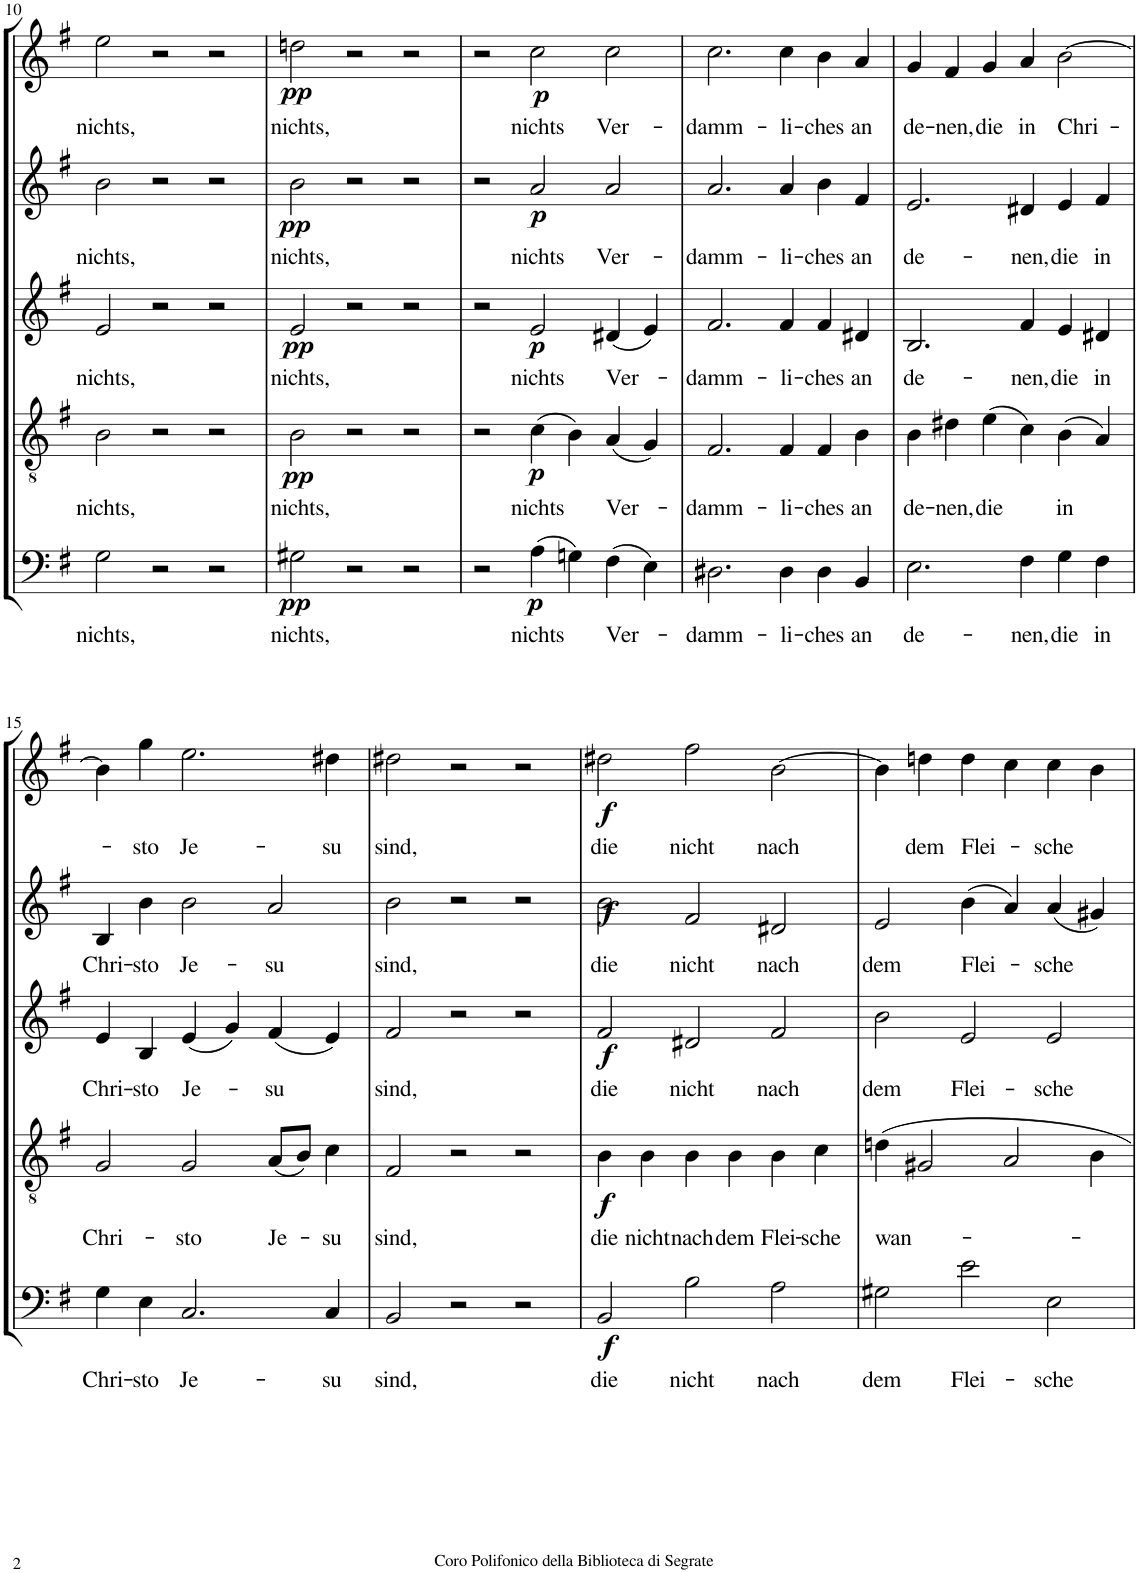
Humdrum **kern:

**kern	**text	**dynam	**kern	**text	**dynam	**kern	**text	**dynam	**kern	**text	**dynam	**kern	**text	**dynam
*part5	*part5	*part5	*part4	*part4	*part4	*part3	*part3	*part3	*part2	*part2	*part2	*part1	*part1	*part1
*staff5	*staff5	*staff5	*staff4	*staff4	*staff4	*staff3	*staff3	*staff3	*staff2	*staff2	*staff2	*staff1	*staff1	*staff1
*I"Bassi	*	*	*I"Tenori	*	*	*I"Contralti II	*	*	*I"Contralti I	*	*	*I"Soprani	*	*
!!LO:PB:g=z
*clefF4	*	*	*clefGv2	*	*	*clefG2	*	*	*clefG2	*	*	*clefG2	*	*
*	*	*	*	*	*	*	*	*	*	*	*	*Trd1c2	*	*
*k[f#]	*	*	*k[f#]	*	*	*k[f#]	*	*	*k[f#]	*	*	*k[f#]	*	*
*G:	*	*	*G:	*	*	*G:	*	*	*G:	*	*	*G:	*	*
*M3/2	*	*	*M3/2	*	*	*M3/2	*	*	*M3/2	*	*	*M3/2	*	*
=10	=10	=10	=10	=10	=10	=10	=10	=10	=10	=10	=10	=10	=10	=10
!	!LO:LY:b	!	!	!LO:LY:b	!	!	!LO:LY:b	!	!	!LO:LY:b	!	!	!LO:LY:b	!
2G\	nichts,	.	2B\	nichts,	.	2e/	nichts,	.	2b\	nichts,	.	2ee\	nichts,	.
2r	.	.	2r	.	.	2r	.	.	2r	.	.	2r	.	.
2r	.	.	2r	.	.	2r	.	.	2r	.	.	2r	.	.
=11	=11	=11	=11	=11	=11	=11	=11	=11	=11	=11	=11	=11	=11	=11
!	!LO:LY:b	!LO:DY:b	!	!LO:LY:b	!LO:DY:b	!	!LO:LY:b	!LO:DY:b	!	!LO:LY:b	!LO:DY:b	!	!LO:LY:b	!LO:DY:b
2G#X\	nichts,	pp	2B\	nichts,	pp	2e/	nichts,	pp	2b\	nichts,	pp	2ddn\	nichts,	pp
2r	.	.	2r	.	.	2r	.	.	2r	.	.	2r	.	.
2r	.	.	2r	.	.	2r	.	.	2r	.	.	2r	.	.
=12	=12	=12	=12	=12	=12	=12	=12	=12	=12	=12	=12	=12	=12	=12
2r	.	.	2r	.	.	2r	.	.	2r	.	.	2r	.	.
!	!LO:LY:b	!LO:DY:b	!	!LO:LY:b	!LO:DY:b	!	!LO:LY:b	!LO:DY:b	!	!LO:LY:b	!LO:DY:b	!	!LO:LY:b	!LO:DY:b
(4A\	nichts	p	(4c\	nichts	p	2e/	nichts	p	2a/	nichts	p	2cc\	nichts	p
4Gn\)	.	.	4B\)	.	.	.	.	.	.	.	.	.	.	.
!	!LO:LY:b	!	!	!LO:LY:b	!	!	!LO:LY:b	!	!	!LO:LY:b	!	!	!LO:LY:b	!
(4F#\	Ver-	.	(4A/	Ver-	.	(4d#X/	Ver-	.	2a/	Ver-	.	2cc\	Ver-	.
4E\)	.	.	4G/)	.	.	4e/)	.	.	.	.	.	.	.	.
=13	=13	=13	=13	=13	=13	=13	=13	=13	=13	=13	=13	=13	=13	=13
!	!LO:LY:b	!	!	!LO:LY:b	!	!	!LO:LY:b	!	!	!LO:LY:b	!	!	!LO:LY:b	!
2.D#X\	-damm-	.	2.F#/	-damm-	.	2.f#/	-damm-	.	2.a/	-damm-	.	2.cc\	-damm-	.
!	!LO:LY:b	!	!	!LO:LY:b	!	!	!LO:LY:b	!	!	!LO:LY:b	!	!	!LO:LY:b	!
4D#\	-li-	.	4F#/	-li-	.	4f#/	-li-	.	4a/	-li-	.	4cc\	-li-	.
!	!LO:LY:b	!	!	!LO:LY:b	!	!	!LO:LY:b	!	!	!LO:LY:b	!	!	!LO:LY:b	!
4D#\	-ches	.	4F#/	-ches	.	4f#/	-ches	.	4b\	-ches	.	4b\	-ches	.
!	!LO:LY:b	!	!	!LO:LY:b	!	!	!LO:LY:b	!	!	!LO:LY:b	!	!	!LO:LY:b	!
4BB/	an	.	4B\	an	.	4d#X/	an	.	4f#/	an	.	4a/	an	.
=14	=14	=14	=14	=14	=14	=14	=14	=14	=14	=14	=14	=14	=14	=14
!	!LO:LY:b	!	!	!LO:LY:b	!	!	!LO:LY:b	!	!	!LO:LY:b	!	!	!LO:LY:b	!
2.E\	de-	.	4B\	de-	.	2.B/	de-	.	2.e/	de-	.	4g/	de-	.
!	!	!	!	!LO:LY:b	!	!	!	!	!	!	!	!	!LO:LY:b	!
.	.	.	4d#X\	-nen,	.	.	.	.	.	.	.	4f#/	-nen,	.
!	!	!	!	!LO:LY:b	!	!	!	!	!	!	!	!	!LO:LY:b	!
.	.	.	(4e\	die	.	.	.	.	.	.	.	4g/	die	.
!	!LO:LY:b	!	!	!	!	!	!LO:LY:b	!	!	!LO:LY:b	!	!	!LO:LY:b	!
4F#\	-nen,	.	4c\)	.	.	4f#/	-nen,	.	4d#X/	-nen,	.	4a/	in	.
!	!LO:LY:b	!	!	!LO:LY:b	!	!	!LO:LY:b	!	!	!LO:LY:b	!	!	!LO:LY:b	!
4G\	die	.	(4B\	in	.	4e/	die	.	4e/	die	.	[2b\	Chri-	.
!	!LO:LY:b	!	!	!	!	!	!LO:LY:b	!	!	!LO:LY:b	!	!	!	!
4F#\	in	.	4A/)	.	.	4d#X/	in	.	4f#/	in	.	.	.	.
!!LO:LB:g=z
=15	=15	=15	=15	=15	=15	=15	=15	=15	=15	=15	=15	=15	=15	=15
!	!LO:LY:b	!	!	!LO:LY:b	!	!	!LO:LY:b	!	!	!LO:LY:b	!	!	!	!
4G\	Chri-	.	2G/	Chri-	.	4e/	Chri-	.	4B/	Chri-	.	4b\]	.	.
!	!LO:LY:b	!	!	!	!	!	!LO:LY:b	!	!	!LO:LY:b	!	!	!LO:LY:b	!
4E\	-sto	.	.	.	.	4B/	-sto	.	4b\	-sto	.	4gg\	-sto	.
!	!LO:LY:b	!	!	!LO:LY:b	!	!	!LO:LY:b	!	!	!LO:LY:b	!	!	!LO:LY:b	!
2.C/	Je-	.	2G/	-sto	.	(4e/	Je-	.	2b\	Je-	.	2.ee\	Je-	.
.	.	.	.	.	.	4g/)	.	.	.	.	.	.	.	.
!	!	!	!	!LO:LY:b	!	!	!LO:LY:b	!	!	!LO:LY:b	!	!	!	!
.	.	.	(8A/L	Je-	.	(4f#/	-su	.	2a/	-su	.	.	.	.
.	.	.	8B/J)	.	.	.	.	.	.	.	.	.	.	.
!	!LO:LY:b	!	!	!LO:LY:b	!	!	!	!	!	!	!	!	!LO:LY:b	!
4C/	-su	.	4c\	-su	.	4e/)	.	.	.	.	.	4dd#X\	-su	.
=16	=16	=16	=16	=16	=16	=16	=16	=16	=16	=16	=16	=16	=16	=16
!	!LO:LY:b	!	!	!LO:LY:b	!	!	!LO:LY:b	!	!	!LO:LY:b	!	!	!LO:LY:b	!
2BB/	sind,	.	2F#/	sind,	.	2f#/	sind,	.	2b\	sind,	.	2dd#X\	sind,	.
2r	.	.	2r	.	.	2r	.	.	2r	.	.	2r	.	.
2r	.	.	2r	.	.	2r	.	.	2r	.	.	2r	.	.
=17	=17	=17	=17	=17	=17	=17	=17	=17	=17	=17	=17	=17	=17	=17
!	!LO:LY:b	!LO:DY:b	!	!LO:LY:b	!LO:DY:b	!	!LO:LY:b	!LO:DY:b	!	!LO:LY:b	!LO:DY:b	!	!LO:LY:b	!LO:DY:b
2BB/	die	f	4B\	die	f	2f#/	die	f	2b\	die	f	2dd#X\	die	f
!	!	!	!	!LO:LY:b	!	!	!	!	!	!	!	!	!	!
.	.	.	4B\	nicht	.	.	.	.	.	.	.	.	.	.
!	!LO:LY:b	!	!	!LO:LY:b	!	!	!LO:LY:b	!	!	!LO:LY:b	!	!	!LO:LY:b	!
2B\	nicht	.	4B\	nach	.	2d#X/	nicht	.	2f#/	nicht	.	2ff#\	nicht	.
!	!	!	!	!LO:LY:b	!	!	!	!	!	!	!	!	!	!
.	.	.	4B\	dem	.	.	.	.	.	.	.	.	.	.
!	!LO:LY:b	!	!	!LO:LY:b	!	!	!LO:LY:b	!	!	!LO:LY:b	!	!	!LO:LY:b	!
2A\	nach	.	4B\	Flei-	.	2f#/	nach	.	2d#X/	nach	.	[2b\	nach	.
!	!	!	!	!LO:LY:b	!	!	!	!	!	!	!	!	!	!
.	.	.	4c\	-sche	.	.	.	.	.	.	.	.	.	.
=18	=18	=18	=18	=18	=18	=18	=18	=18	=18	=18	=18	=18	=18	=18
!	!LO:LY:b	!	!	!LO:LY:b	!	!	!LO:LY:b	!	!	!LO:LY:b	!	!	!	!
2G#X\	dem	.	4dn\	wan-	.	2b\	dem	.	2e/	dem	.	4b\]	.	.
!	!	!	!	!	!	!	!	!	!	!	!	!	!LO:LY:b	!
.	.	.	2G#X/	.	.	.	.	.	.	.	.	4ddn\	dem	.
!	!LO:LY:b	!	!	!	!	!	!LO:LY:b	!	!	!LO:LY:b	!	!	!LO:LY:b	!
2e\	Flei-	.	.	.	.	2e/	Flei-	.	(4b\	Flei-	.	4dd\	Flei-	.
.	.	.	2A/	.	.	.	.	.	4a/)	.	.	4cc\	.	.
!	!LO:LY:b	!	!	!	!	!	!LO:LY:b	!	!	!LO:LY:b	!	!	!LO:LY:b	!
2E\	-sche	.	.	.	.	2e/	-sche	.	(4a/	-sche	.	4cc\	-sche	.
.	.	.	4B\	.	.	.	.	.	4g#X/)	.	.	4b\	.	.
=	=	=	=	=	=	=	=	=	=	=	=	=	=	=
*-	*-	*-	*-	*-	*-	*-	*-	*-	*-	*-	*-	*-	*-	*-
